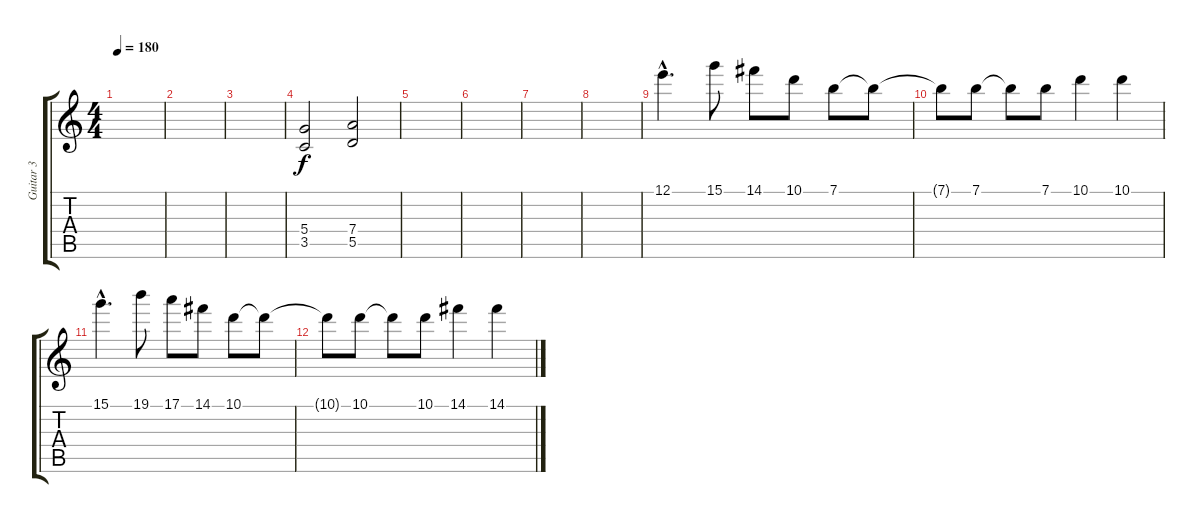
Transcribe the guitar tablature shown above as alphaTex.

\track ("Guitar 3" "Guitar 3") {instrument overdrivenguitar}
\staff {score tabs}
\tuning (E4 B3 G3 D3 A2 E2) {hide}
\ts (4 4)
\tempo 180
\clef g2
\ks c
|
|
|
(5.4 3.5).2 (7.4 5.5).2 |
|
|
|
|
12.1{hac}.4{d} 15.1.8 14.1.8 10.1.8 7.1.8 7.1{t}.8 |
7.1{t}.8 7.1.8 7.1{t}.8 7.1.8 10.1.4 10.1.4 |
15.1{hac}.4{d} 19.1.8 17.1.8 14.1.8 10.1.8 10.1{t}.8 |
10.1{t}.8 10.1.8 10.1{t}.8 10.1.8 14.1.4 14.1.4
